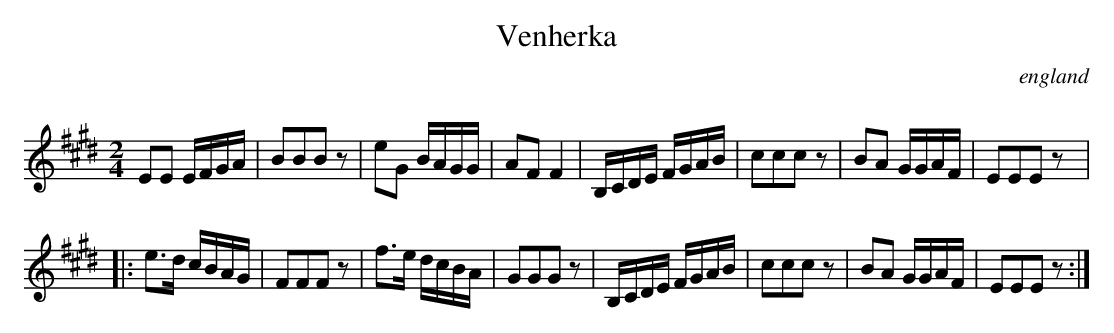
X:1
T:Venherka
O:england
Q:72
M:2/4
L:1/16
K:E
E2E2 EFGA | B2B2B2 z2 | e2G2 BAGG | A2F2 F4 |\
B,CDE FGAB | c2c2c2 z2 | B2A2 GGAF | E2E2E2 z2 |:
e3d cBAG | F2F2F2 z2 | f3e dcBA | G2G2G2 z2 | \
B,CDE FGAB | c2c2c2 z2 | B2A2 GGAF | E2E2E2 z2 :|
